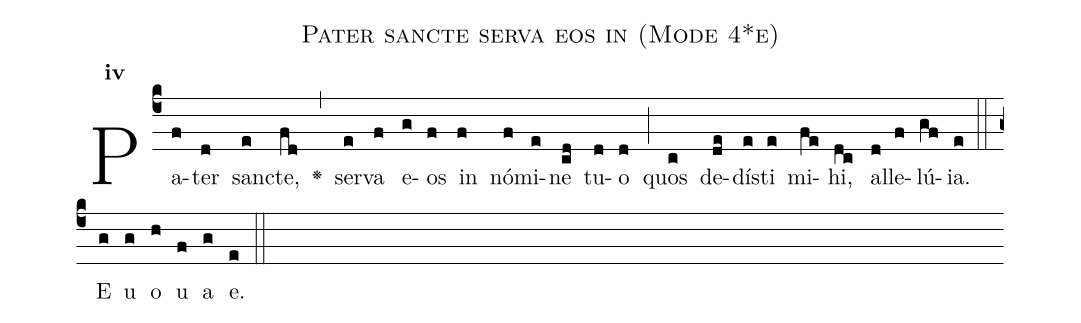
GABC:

name:Pater sancte serva eos in (Mode 4*e);
office-part:Antiphona;
mode:4;
%%
initial-style: 1;
name: Pater sancte serva eos in
book: Antiphonae & Responsoria/Tomus II, p. 254;
occasion: Hebdomada VII Paschae Feria IV;
office-part: Laudes Ant E;
user-notes: ;
commentary: ;
annotation: 4*e;
centering-scheme: english;
fontsize: 12;
font: OFLSortsMillGoudy;
height: 11;
width: 4.5;
%%
(c4)Pa(f)ter(d) san(e)cte,(fd) <v>\greheightstar</v>(,) ser(e)va(f) e(g)os(f) in(f) nó(f)mi(e)ne(cd) tu(d)o(d) (;) quos(c) de(de)dí(e)sti(e) mi(fe)hi,(dc) al(d)le(f)lú(gf)ia.(e) (::)
E(g) u(g) o(h) u(f) a(g) e.(e) (::)
